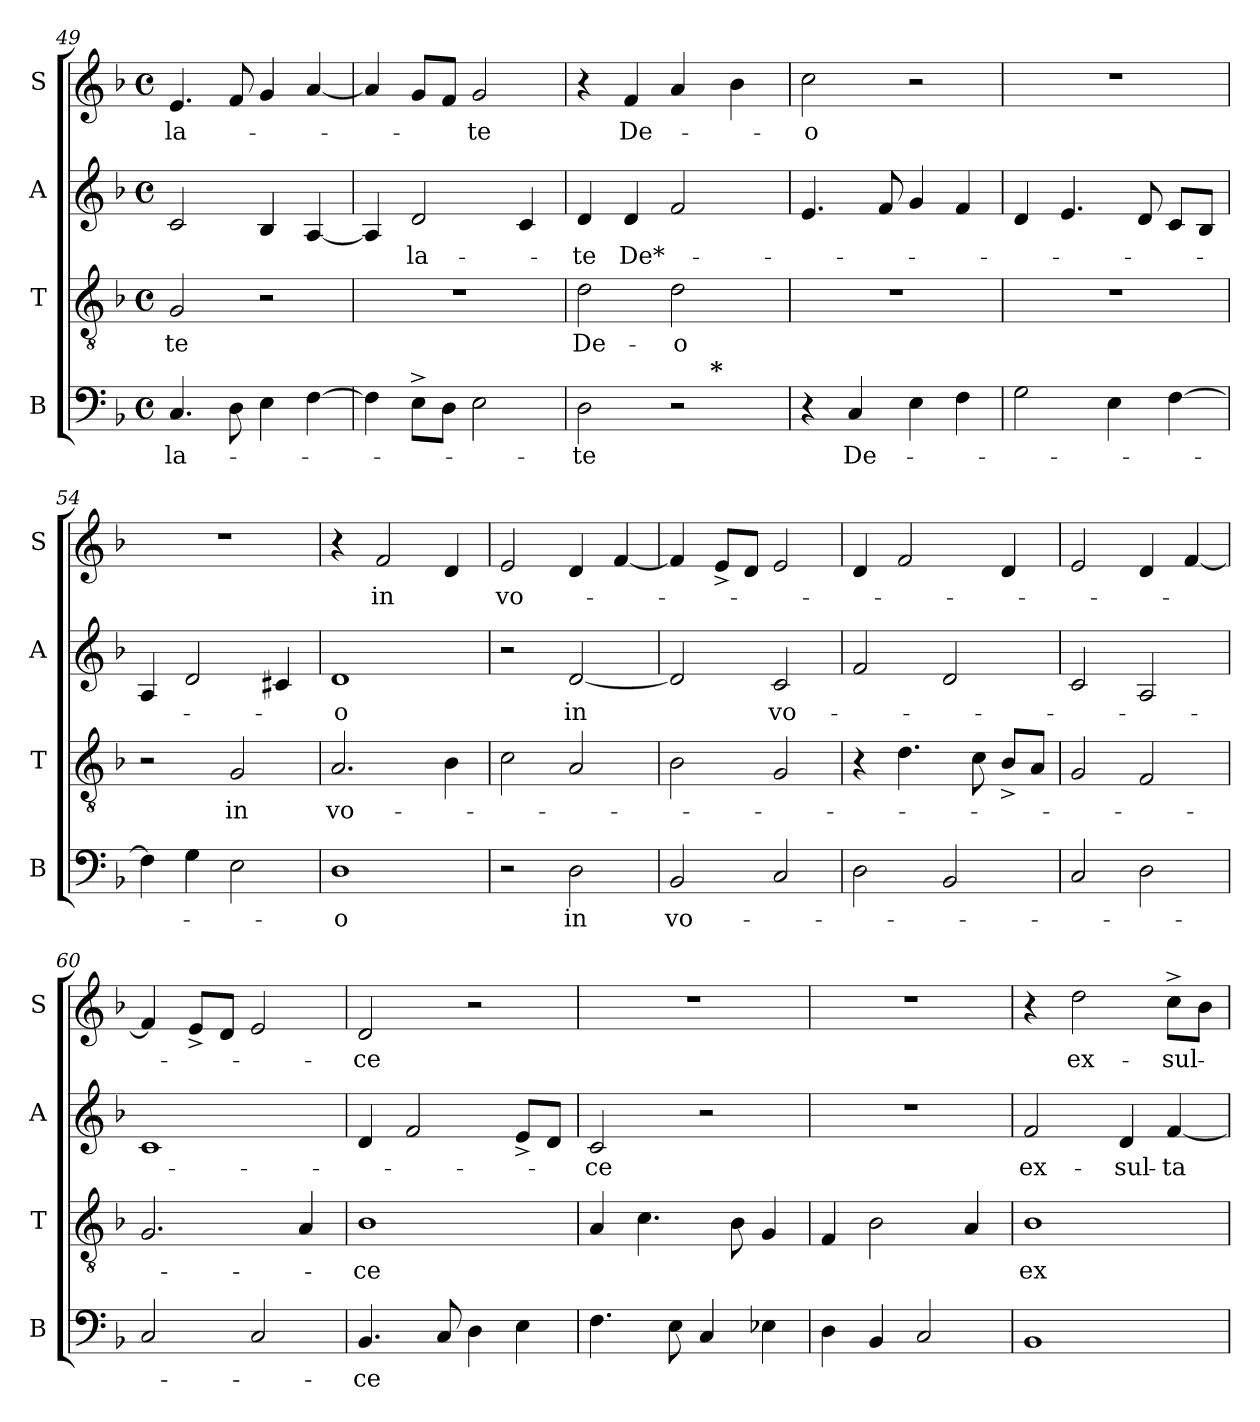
**kern	**text	**kern	**text	**kern	**text	**kern	**text
*part4	*part4	*part3	*part3	*part2	*part2	*part1	*part1
*staff4	*staff4	*staff3	*staff3	*staff2	*staff2	*staff1	*staff1
*I"B	*	*I"T	*	*I"A	*	*I"S	*
*I'B	*	*I'T	*	*I'A	*	*I'S	*
*clefF4	*	*clefGv2	*	*clefG2	*	*clefG2	*
*k[b-]	*	*k[b-]	*	*k[b-]	*	*k[b-]	*
*F:	*	*F:	*	*F:	*	*F:	*
*M4/4	*	*M4/4	*	*M4/4	*	*M4/4	*
*met(c)	*	*met(c)	*	*met(c)	*	*met(c)	*
=49	=49	=49	=49	=49	=49	=49	=49
!	!LO:LY:b	!	!LO:LY:b	!	!	!	!LO:LY:b
4.C/	-la-	2G/	-te	2c/	.	4.e/	-la-
8D\	.	.	.	.	.	8f/	.
4E\	.	2r	.	4B-/	.	4g/	.
[>4F\	.	.	.	[<4A/	.	[<4a/	.
=50	=50	=50	=50	=50	=50	=50	=50
4F\]	.	1r	.	4A/]	.	4a/]	.
!	!	!	!	!	!LO:LY:b	!	!
8E^>\L	.	.	.	2d/	-la-	8g/L	.
8D\J	.	.	.	.	.	8f/J	.
!	!	!	!	!	!	!	!LO:LY:b
2E\	.	.	.	.	.	2g/	-te
.	.	.	.	4c/	.	.	.
!!LO:PB:g=z
=51	=51	=51	=51	=51	=51	=51	=51
!	!LO:LY:b	!	!LO:LY:b	!	!LO:LY:b	!	!
*^	*	*	*	*	*	*	*
2D\	2ryy	-te	2d\	De-	4d/	-te	4r	.
!	!	!	!	!	!	!LO:LY:b	!	!LO:LY:b
.	.	.	.	.	4d/	De*-	4f/	De-
!	!	!	!	!LO:LY:b	!	!	!	!
2r	8.ryy	.	2d\	-o	2f/	.	4a/	.
!	!LO:TX:a:B:t=*	!	!	!	!	!	!	!
.	4ryy	.	.	.	.	.	.	.
.	.	.	.	.	.	.	4b-\	.
.	16ryy	.	.	.	.	.	.	.
=52	=52	=52	=52	=52	=52	=52	=52	=52
!	!	!	!	!	!	!	!	!LO:LY:b
*v	*v	*	*	*	*	*	*	*
4r	.	1r	.	4.e/	.	2cc\	-o
!	!LO:LY:b	!	!	!	!	!	!
4C/	De-	.	.	.	.	.	.
.	.	.	.	8f/	.	.	.
4E\	.	.	.	4g/	.	2r	.
4F\	.	.	.	4f/	.	.	.
=53	=53	=53	=53	=53	=53	=53	=53
2G\	.	1r	.	4d/	.	1r	.
.	.	.	.	4.e/	.	.	.
4E\	.	.	.	.	.	.	.
.	.	.	.	8d/	.	.	.
[>4F\	.	.	.	8c/L	.	.	.
.	.	.	.	8B-/J	.	.	.
=54	=54	=54	=54	=54	=54	=54	=54
4F\]	.	2r	.	4A/	.	1r	.
4G\	.	.	.	2d/	.	.	.
!	!	!	!LO:LY:b	!	!	!	!
2E\	.	2G/	in	.	.	.	.
.	.	.	.	4c#/	.	.	.
=55	=55	=55	=55	=55	=55	=55	=55
!	!LO:LY:b:rj	!	!LO:LY:b	!	!LO:LY:b:rj	!	!
1D	-o	2.A/	vo-	1d	-o	4r	.
!	!	!	!	!	!	!	!LO:LY:b
.	.	.	.	.	.	2f/	in
.	.	4B-\	.	.	.	4d/	.
=56	=56	=56	=56	=56	=56	=56	=56
!	!	!	!	!	!	!	!LO:LY:b
2r	.	2c\	.	2r	.	2e/	vo-
!	!LO:LY:b	!	!	!	!LO:LY:b	!	!
2D\	in	2A/	.	[<2d/	in	4d/	.
.	.	.	.	.	.	[<4f/	.
!!LO:LB:g=z
=57	=57	=57	=57	=57	=57	=57	=57
!	!LO:LY:b	!	!	!	!	!	!
2BB-/	vo-	2B-\	.	2d/]	.	4f/]	.
.	.	.	.	.	.	8e^</L	.
.	.	.	.	.	.	8d/J	.
!	!	!	!	!	!LO:LY:b	!	!
2C/	.	2G/	.	2c/	vo-	2e/	.
=58	=58	=58	=58	=58	=58	=58	=58
2D\	.	4r	.	2f/	.	4d/	.
.	.	4.d\	.	.	.	2f/	.
2BB-/	.	.	.	2d/	.	.	.
.	.	8c\	.	.	.	.	.
.	.	8B-^</L	.	.	.	4d/	.
.	.	8A/J	.	.	.	.	.
=59	=59	=59	=59	=59	=59	=59	=59
2C/	.	2G/	.	2c/	.	2e/	.
2D\	.	2F/	.	2A/	.	4d/	.
.	.	.	.	.	.	[<4f/	.
=60	=60	=60	=60	=60	=60	=60	=60
2C/	.	2.G/	.	1c	.	4f/]	.
.	.	.	.	.	.	8e^</L	.
.	.	.	.	.	.	8d/J	.
2C/	.	.	.	.	.	2e/	.
.	.	4A/	.	.	.	.	.
=61	=61	=61	=61	=61	=61	=61	=61
!	!LO:LY:b	!	!LO:LY:b	!	!	!	!LO:LY:b
4.BB-/	-ce	1B-	-ce	4d/	.	2d/	-ce
.	.	.	.	2f/	.	.	.
8C/	.	.	.	.	.	.	.
4D\	.	.	.	.	.	2r	.
4E\	.	.	.	8e^</L	.	.	.
.	.	.	.	8d/J	.	.	.
=62	=62	=62	=62	=62	=62	=62	=62
!	!	!	!	!	!LO:LY:b	!	!
4.F\	.	4A/	.	2c/	-ce	1r	.
.	.	4.c\	.	.	.	.	.
8E\	.	.	.	.	.	.	.
4C/	.	.	.	2r	.	.	.
.	.	8B-\	.	.	.	.	.
4E-X\	.	4G/	.	.	.	.	.
=63	=63	=63	=63	=63	=63	=63	=63
4D\	.	4F/	.	1r	.	1r	.
4BB-/	.	2B-\	.	.	.	.	.
2C/	.	.	.	.	.	.	.
.	.	4A/	.	.	.	.	.
!!LO:LB:g=z
=64	=64	=64	=64	=64	=64	=64	=64
!	!	!	!LO:LY:b	!	!LO:LY:b	!	!
1BB-	.	1B-	ex-	2f/	ex-	4r	.
!	!	!	!	!	!	!	!LO:LY:b
.	.	.	.	.	.	2dd\	ex-
!	!	!	!	!	!LO:LY:b	!	!
.	.	.	.	4d/	-sul-	.	.
!	!	!	!	!	!LO:LY:b	!	!LO:LY:b
.	.	.	.	[<4f/	-ta-	8cc^>\L	-sul-
.	.	.	.	.	.	8b-\J	.
=	=	=	=	=	=	=	=
*-	*-	*-	*-	*-	*-	*-	*-
